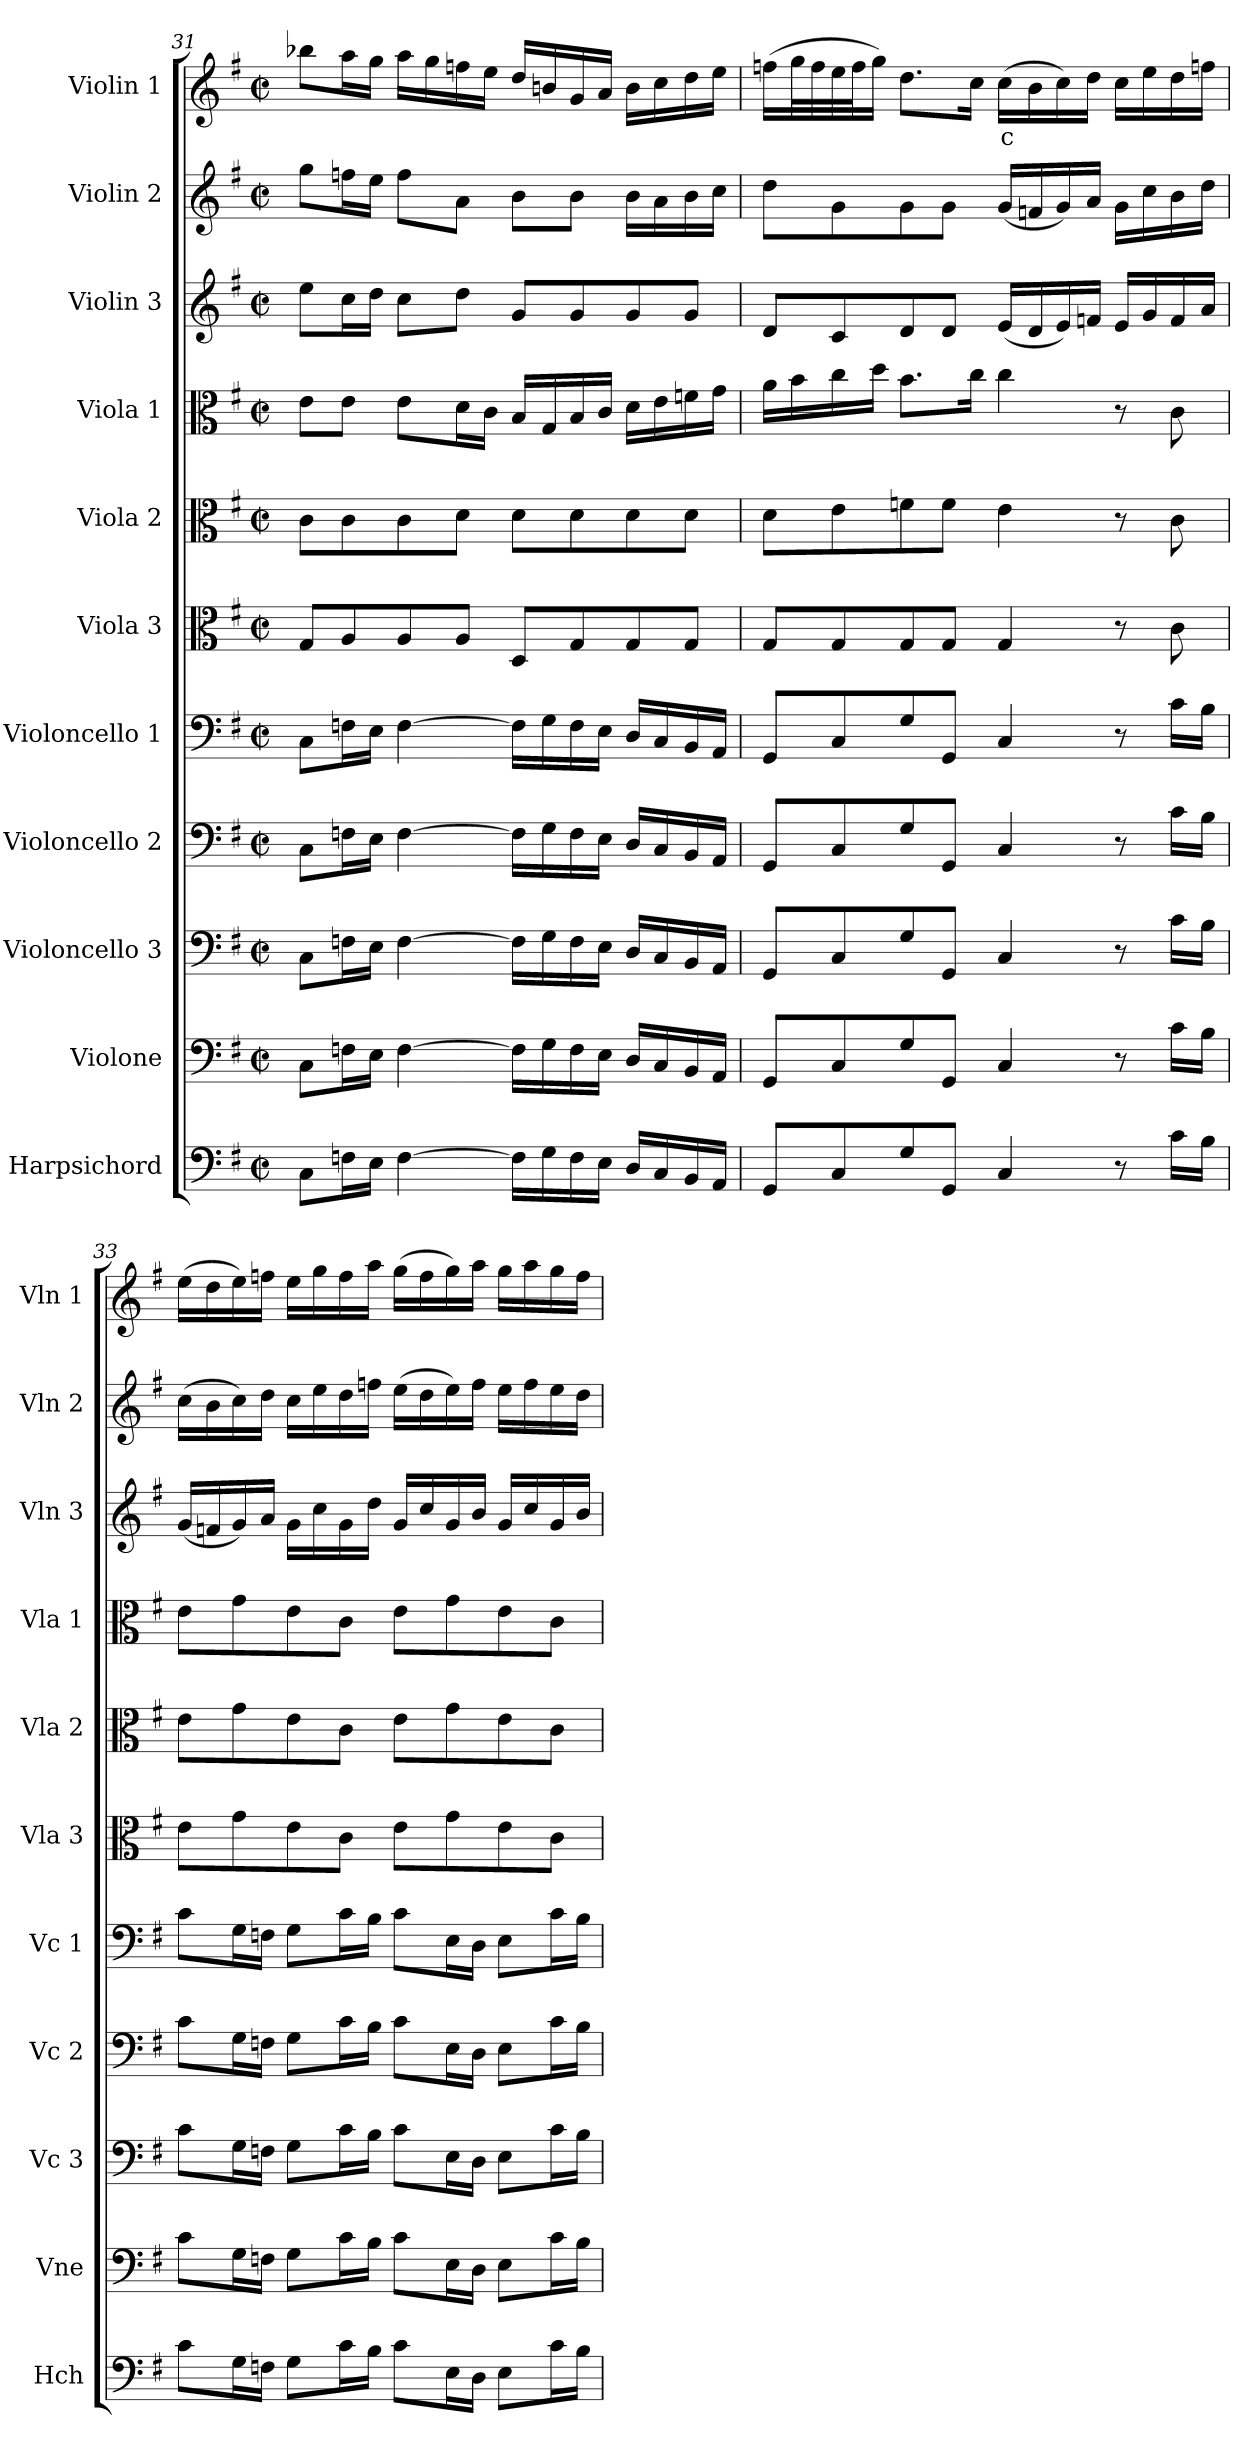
**kern	**kern	**kern	**kern	**kern	**kern	**kern	**kern	**kern	**kern	**kern	**text
*part11	*part10	*part9	*part8	*part7	*part6	*part5	*part4	*part3	*part2	*part1	*part1
*staff11	*staff10	*staff9	*staff8	*staff7	*staff6	*staff5	*staff4	*staff3	*staff2	*staff1	*staff1
*I"Harpsichord	*I"Violone	*I"Violoncello 3	*I"Violoncello 2	*I"Violoncello 1	*I"Viola 3	*I"Viola 2	*I"Viola 1	*I"Violin 3	*I"Violin 2	*I"Violin 1	*
*I'Hch	*I'Vne	*I'Vc 3	*I'Vc 2	*I'Vc 1	*I'Vla 3	*I'Vla 2	*I'Vla 1	*I'Vln 3	*I'Vln 2	*I'Vln 1	*
*clefF4	*clefF4	*clefF4	*clefF4	*clefF4	*clefC3	*clefC3	*clefC3	*clefG2	*clefG2	*clefG2	*
*	*ITrd7c12	*	*	*	*	*	*	*	*	*	*
*k[f#]	*k[f#]	*k[f#]	*k[f#]	*k[f#]	*k[f#]	*k[f#]	*k[f#]	*k[f#]	*k[f#]	*k[f#]	*
*M4/4	*M4/4	*M4/4	*M4/4	*M4/4	*M4/4	*M4/4	*M4/4	*M4/4	*M4/4	*M4/4	*
*met(c|)	*met(c|)	*met(c|)	*met(c|)	*met(c|)	*met(c|)	*met(c|)	*met(c|)	*met(c|)	*met(c|)	*met(c|)	*
=31	=31	=31	=31	=31	=31	=31	=31	=31	=31	=31	=31
8C\L	8CC\L	8C\L	8C\L	8C\L	8G/L	8c\L	8e\L	8ee\L	8gg\L	8bb-X\L	.
16Fn\L	16FFn\L	16Fn\L	16Fn\L	16Fn\L	8A/	8c\	8e\J	16cc\L	16ffn\L	16aa\L	.
16E\JJ	16EE\JJ	16E\JJ	16E\JJ	16E\JJ	.	.	.	16dd\JJ	16ee\JJ	16gg\JJ	.
[4F\	[4FF\	[4F\	[4F\	[4F\	8A/	8c\	8e\L	8cc\L	8ff\L	16aa\LL	.
.	.	.	.	.	.	.	.	.	.	16gg\	.
.	.	.	.	.	8A/J	8d\J	16d\L	8dd\J	8a\J	16ffn\	.
.	.	.	.	.	.	.	16c\JJ	.	.	16ee\JJ	.
16F\LL]	16FF\LL]	16F\LL]	16F\LL]	16F\LL]	8D/L	8d\L	16B/LL	8g/L	8b\L	16dd/LL	.
16G\	16GG\	16G\	16G\	16G\	.	.	16G/	.	.	16bn/	.
16F\	16FF\	16F\	16F\	16F\	8G/	8d\	16B/	8g/	8b\J	16g/	.
16E\JJ	16EE\JJ	16E\JJ	16E\JJ	16E\JJ	.	.	16c/JJ	.	.	16a/JJ	.
16D/LL	16DD/LL	16D/LL	16D/LL	16D/LL	8G/	8d\	16d\LL	8g/	16b\LL	16b\LL	.
16C/	16CC/	16C/	16C/	16C/	.	.	16e\	.	16a\	16cc\	.
16BB/	16BBB/	16BB/	16BB/	16BB/	8G/J	8d\J	16fn\	8g/J	16b\	16dd\	.
16AA/JJ	16AAA/JJ	16AA/JJ	16AA/JJ	16AA/JJ	.	.	16g\JJ	.	16cc\JJ	16ee\JJ	.
!!LO:PB:g=z
=32	=32	=32	=32	=32	=32	=32	=32	=32	=32	=32	=32
8GG/L	8GGG/L	8GG/L	8GG/L	8GG/L	8G/L	8d\L	16a\LL	8d/L	8dd\L	(16ffn\LL	.
.	.	.	.	.	.	.	16b\	.	.	32gg\L	.
.	.	.	.	.	.	.	.	.	.	32ff\	.
8C/	8CC/	8C/	8C/	8C/	8G/	8e\	16cc\	8c/	8g\	32ee\	.
.	.	.	.	.	.	.	.	.	.	32ff\J	.
.	.	.	.	.	.	.	16dd\JJ	.	.	16gg\JJ)	.
8G/	8GG/	8G/	8G/	8G/	8G/	8fn\	8.b\L	8d/	8g\	8.dd\L	.
8GG/J	8GGG/J	8GG/J	8GG/J	8GG/J	8G/J	8f\J	.	8d/J	8g\J	.	.
.	.	.	.	.	.	.	16cc\Jk	.	.	16cc\Jk	.
!	!	!	!	!	!	!	!	!	!	!	!LO:LY:b:color=#FF0000
4C/	4CC/	4C/	4C/	4C/	4G/	4e\	4cc\	(16e/LL	(16g/LL	(16cc\LL	c
.	.	.	.	.	.	.	.	16d/	16fn/	16b\	.
.	.	.	.	.	.	.	.	16e/)	16g/)	16cc\)	.
.	.	.	.	.	.	.	.	16fn/JJ	16a/JJ	16dd\JJ	.
8r	8r	8r	8r	8r	8r	8r	8r	16e/LL	16g\LL	16cc\LL	.
.	.	.	.	.	.	.	.	16g/	16cc\	16ee\	.
16c\LL	16C\LL	16c\LL	16c\LL	16c\LL	8c\	8c\	8c\	16f/	16b\	16dd\	.
16B\JJ	16BB\JJ	16B\JJ	16B\JJ	16B\JJ	.	.	.	16a/JJ	16dd\JJ	16ffn\JJ	.
=33	=33	=33	=33	=33	=33	=33	=33	=33	=33	=33	=33
8c\L	8C\L	8c\L	8c\L	8c\L	8e\L	8e\L	8e\L	(16g/LL	(16cc\LL	(16ee\LL	.
.	.	.	.	.	.	.	.	16fn/	16b\	16dd\	.
16G\L	16GG\L	16G\L	16G\L	16G\L	8g\	8g\	8g\	16g/)	16cc\)	16ee\)	.
16Fn\JJ	16FFn\JJ	16Fn\JJ	16Fn\JJ	16Fn\JJ	.	.	.	16a/JJ	16dd\JJ	16ffn\JJ	.
8G\L	8GG\L	8G\L	8G\L	8G\L	8e\	8e\	8e\	16g\LL	16cc\LL	16ee\LL	.
.	.	.	.	.	.	.	.	16cc\	16ee\	16gg\	.
16c\L	16C\L	16c\L	16c\L	16c\L	8c\J	8c\J	8c\J	16g\	16dd\	16ff\	.
16B\JJ	16BB\JJ	16B\JJ	16B\JJ	16B\JJ	.	.	.	16dd\JJ	16ffn\JJ	16aa\JJ	.
8c\L	8C\L	8c\L	8c\L	8c\L	8e\L	8e\L	8e\L	16g/LL	(16ee\LL	(16gg\LL	.
.	.	.	.	.	.	.	.	16cc/	16dd\	16ff\	.
16E\L	16EE\L	16E\L	16E\L	16E\L	8g\	8g\	8g\	16g/	16ee\)	16gg\)	.
16D\JJ	16DD\JJ	16D\JJ	16D\JJ	16D\JJ	.	.	.	16b/JJ	16ff\JJ	16aa\JJ	.
8E\L	8EE\L	8E\L	8E\L	8E\L	8e\	8e\	8e\	16g/LL	16ee\LL	16gg\LL	.
.	.	.	.	.	.	.	.	16cc/	16ff\	16aa\	.
16c\L	16C\L	16c\L	16c\L	16c\L	8c\J	8c\J	8c\J	16g/	16ee\	16gg\	.
16B\JJ	16BB\JJ	16B\JJ	16B\JJ	16B\JJ	.	.	.	16b/JJ	16dd\JJ	16ff\JJ	.
=	=	=	=	=	=	=	=	=	=	=	=
*-	*-	*-	*-	*-	*-	*-	*-	*-	*-	*-	*-
